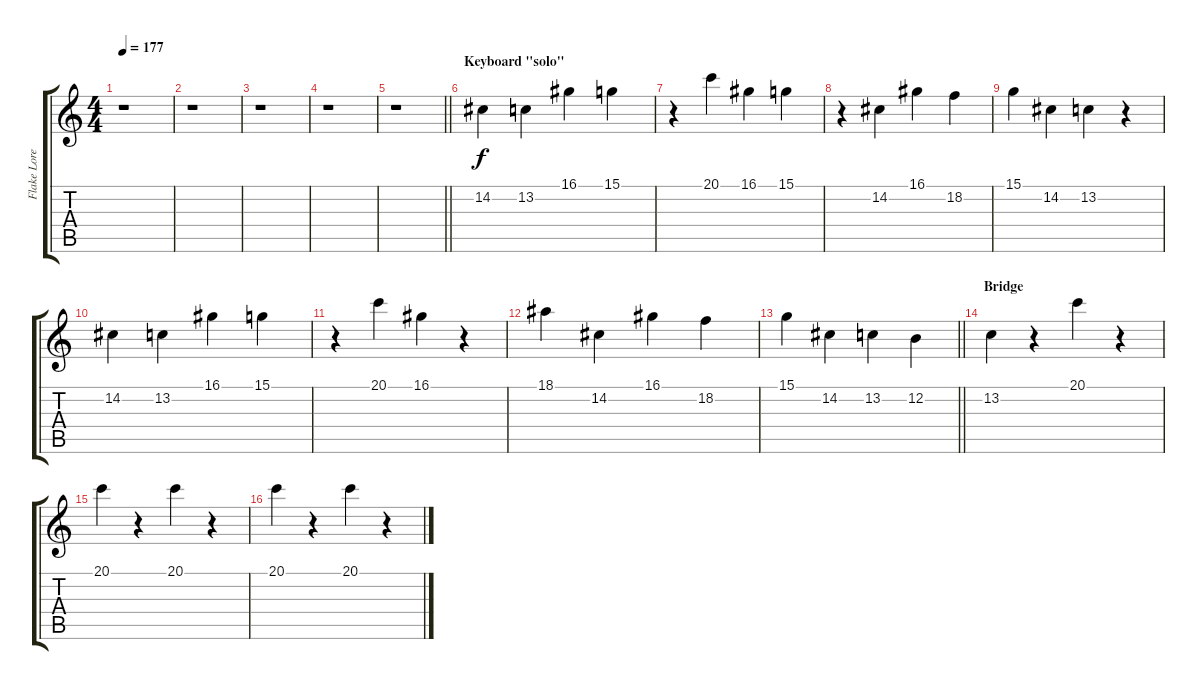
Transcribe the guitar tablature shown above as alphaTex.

\track ("Flake Lorenz [brass section]" "Flake Lore") {instrument brasssection}
\staff {score tabs}
\tuning (E4 B3 G3 D3 A2 E2) {hide}
\ts (4 4)
\tempo 177
\clef g2
\ks c
r.1{dy mf} |
r.1 |
r.1 |
r.1 |
\barLineRight lightlight
r.1 |
\section ("" "Keyboard \"solo\"")
14.2.4{dy f volume 14} 13.2.4 16.1.4 15.1.4 |
r.4 20.1.4 16.1.4 15.1.4 |
r.4 14.2.4 16.1.4 18.2.4 |
15.1.4 14.2.4 13.2.4 r.4 |
14.2.4 13.2.4 16.1.4 15.1.4 |
r.4 20.1.4 16.1.4 r.4 |
18.1.4 14.2.4 16.1.4 18.2.4 |
\barLineRight lightlight
15.1.4 14.2.4 13.2.4 12.2.4 |
\section ("" "Bridge")
13.2.4 r.4 20.1.4 r.4 |
20.1.4 r.4 20.1.4 r.4 |
20.1.4 r.4 20.1.4 r.4
